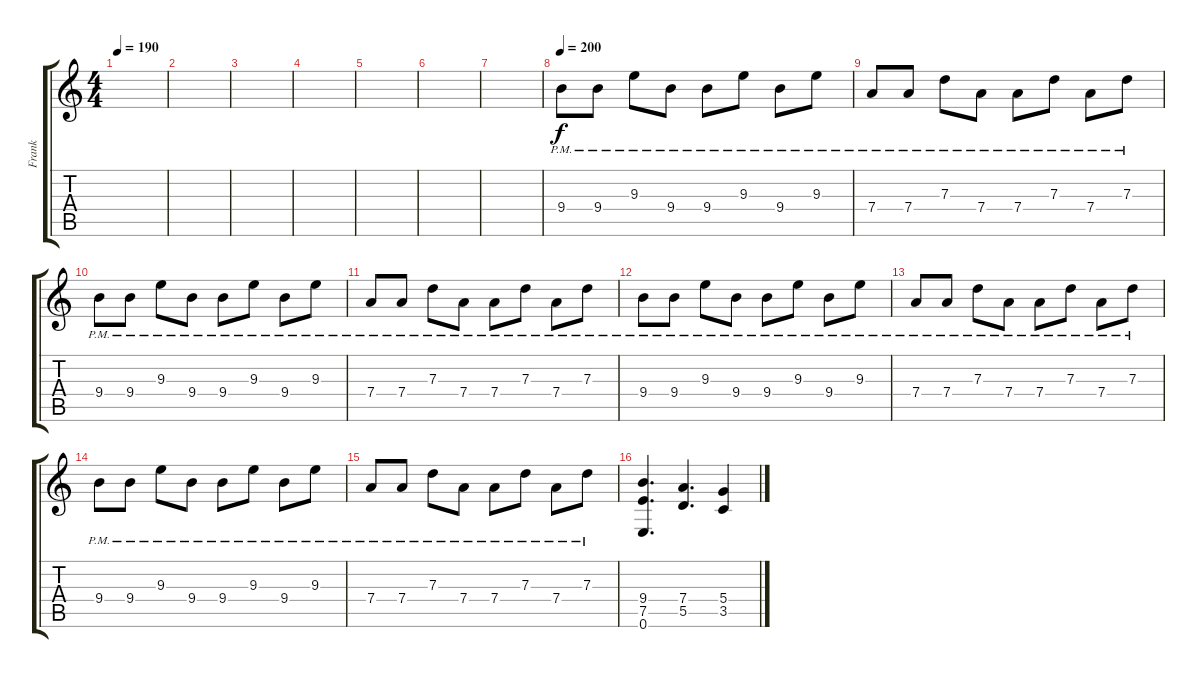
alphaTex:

\track ("Frank" "Frank") {instrument distortionguitar}
\staff {score tabs}
\tuning (E4 B3 G3 D3 A2 E2) {hide}
\ts (4 4)
\tempo 190
\clef g2
\ks c
|
|
|
|
|
|
|
\tempo 200
9.4{pm}.8 9.4{pm}.8 9.3{pm}.8 9.4{pm}.8 9.4{pm}.8 9.3{pm}.8 9.4{pm}.8 9.3{pm}.8 |
7.4{pm}.8 7.4{pm}.8 7.3{pm}.8 7.4{pm}.8 7.4{pm}.8 7.3{pm}.8 7.4{pm}.8 7.3{pm}.8 |
9.4{pm}.8 9.4{pm}.8 9.3{pm}.8 9.4{pm}.8 9.4{pm}.8 9.3{pm}.8 9.4{pm}.8 9.3{pm}.8 |
7.4{pm}.8 7.4{pm}.8 7.3{pm}.8 7.4{pm}.8 7.4{pm}.8 7.3{pm}.8 7.4{pm}.8 7.3{pm}.8 |
9.4{pm}.8 9.4{pm}.8 9.3{pm}.8 9.4{pm}.8 9.4{pm}.8 9.3{pm}.8 9.4{pm}.8 9.3{pm}.8 |
7.4{pm}.8 7.4{pm}.8 7.3{pm}.8 7.4{pm}.8 7.4{pm}.8 7.3{pm}.8 7.4{pm}.8 7.3{pm}.8 |
9.4{pm}.8 9.4{pm}.8 9.3{pm}.8 9.4{pm}.8 9.4{pm}.8 9.3{pm}.8 9.4{pm}.8 9.3{pm}.8 |
7.4{pm}.8 7.4{pm}.8 7.3{pm}.8 7.4{pm}.8 7.4{pm}.8 7.3{pm}.8 7.4{pm}.8 7.3{pm}.8 |
(9.4 7.5 0.6).4{d} (7.4 5.5).4{d} (5.4 3.5).4
